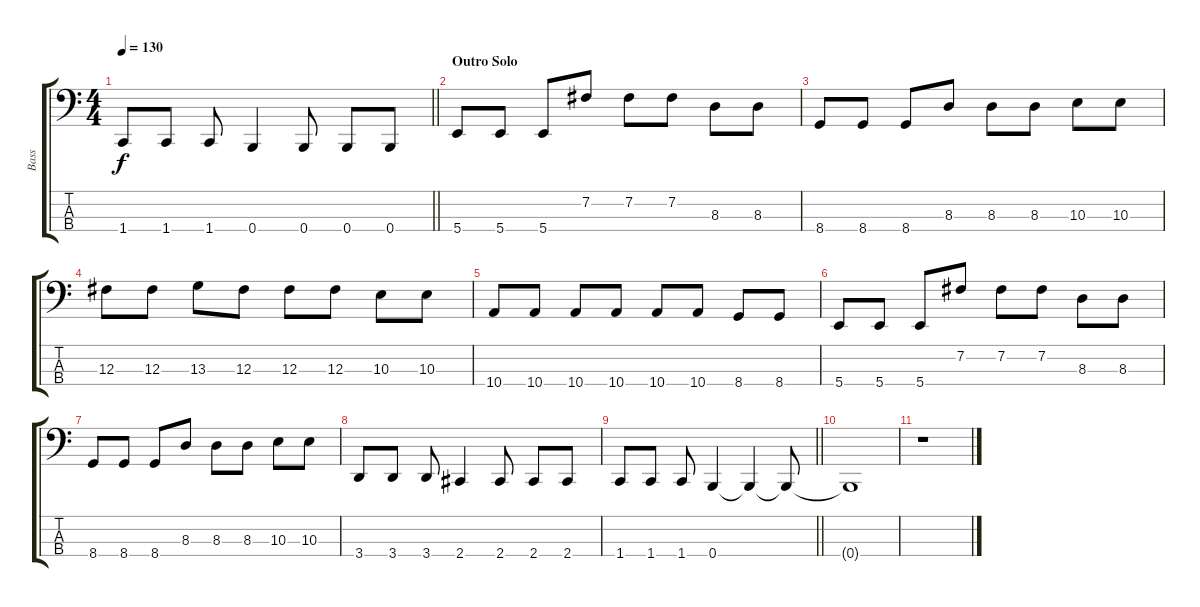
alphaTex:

\track ("Bass" "Bass") {instrument electricbassfinger}
\staff {score tabs}
\tuning (E2 B1 Gb1 B0) {hide}
\ts (4 4)
\tempo 130
\clef f4
\barLineRight lightlight
\ks c
1.4.8{dy f} 1.4.8 1.4.8 0.4.4 0.4.8 0.4.8 0.4.8 |
\section ("" "Outro Solo")
5.4.8 5.4.8 5.4.8 7.2.8 7.2.8 7.2.8 8.3.8 8.3.8 |
8.4.8 8.4.8 8.4.8 8.3.8 8.3.8 8.3.8 10.3.8 10.3.8 |
12.3.8 12.3.8 13.3.8 12.3.8 12.3.8 12.3.8 10.3.8 10.3.8 |
10.4.8 10.4.8 10.4.8 10.4.8 10.4.8 10.4.8 8.4.8 8.4.8 |
5.4.8 5.4.8 5.4.8 7.2.8 7.2.8 7.2.8 8.3.8 8.3.8 |
8.4.8 8.4.8 8.4.8 8.3.8 8.3.8 8.3.8 10.3.8 10.3.8 |
3.4.8 3.4.8 3.4.8 2.4.4 2.4.8 2.4.8 2.4.8 |
\barLineRight lightlight
1.4.8 1.4.8 1.4.8 0.4.4 0.4{t}.4 0.4{t}.8 |
0.4{t}.1 |
r.1
